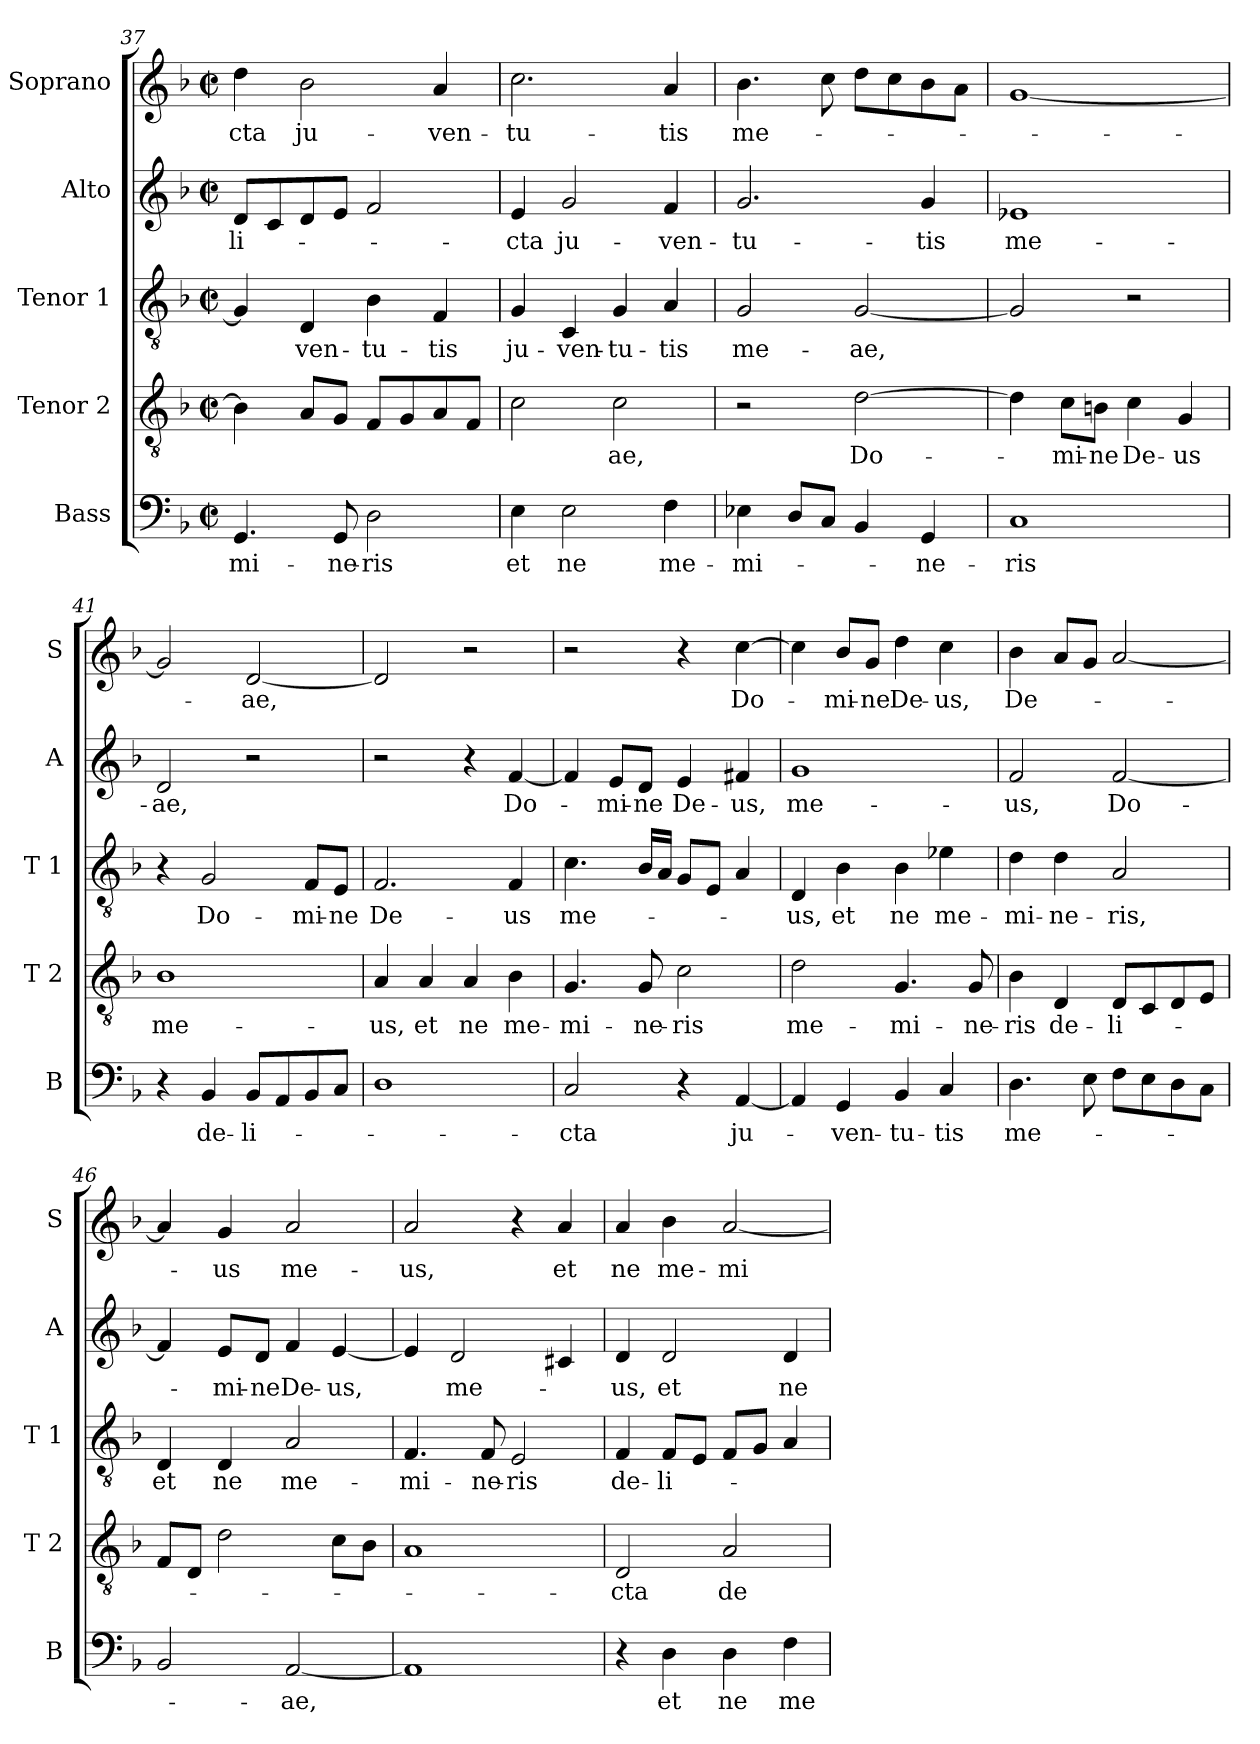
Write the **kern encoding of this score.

**kern	**text	**kern	**text	**kern	**text	**kern	**text	**kern	**text
*part5	*part5	*part4	*part4	*part3	*part3	*part2	*part2	*part1	*part1
*staff5	*staff5	*staff4	*staff4	*staff3	*staff3	*staff2	*staff2	*staff1	*staff1
*I"Bass	*	*I"Tenor 2	*	*I"Tenor 1	*	*I"Alto	*	*I"Soprano	*
*I'B	*	*I'T 2	*	*I'T 1	*	*I'A	*	*I'S	*
*clefF4	*	*clefGv2	*	*clefGv2	*	*clefG2	*	*clefG2	*
*k[b-]	*	*k[b-]	*	*k[b-]	*	*k[b-]	*	*k[b-]	*
*F:	*	*F:	*	*F:	*	*F:	*	*F:	*
*M2/2	*	*M2/2	*	*M2/2	*	*M2/2	*	*M2/2	*
*met(c|)	*	*met(c|)	*	*met(c|)	*	*met(c|)	*	*met(c|)	*
=37	=37	=37	=37	=37	=37	=37	=37	=37	=37
4.GG/	-mi-	4B-\]	.	4G/]	.	8d/L	-li-	4dd\	-cta
.	.	.	.	.	.	8c/	.	.	.
.	.	8A/L	.	4D/	-ven-	8d/	.	2b-\	ju-
8GG/	-ne-	8G/J	.	.	.	8e/J	.	.	.
2D\	-ris	8F/L	.	4B-\	-tu-	2f/	.	.	.
.	.	8G/	.	.	.	.	.	.	.
.	.	8A/	.	4F/	-tis	.	.	4a/	-ven-
.	.	8F/J	.	.	.	.	.	.	.
=38	=38	=38	=38	=38	=38	=38	=38	=38	=38
4E\	et	2c\	.	4G/	ju-	4e/	-cta	2.cc\	-tu-
2E\	ne	.	.	4C/	-ven-	2g/	ju-	.	.
.	.	2c\	-ae,	4G/	-tu-	.	.	.	.
4F\	me-	.	.	4A/	-tis	4f/	-ven-	4a/	-tis
!!LO:PB:g=z
=39	=39	=39	=39	=39	=39	=39	=39	=39	=39
4E-X\	-mi-	2r	.	2G/	me-	2.g/	-tu-	4.b-\	me-
8D/L	.	.	.	.	.	.	.	.	.
8C/J	.	.	.	.	.	.	.	8cc\	.
4BB-/	.	[2d\	Do-	[2G/	-ae,	.	.	8dd\L	.
.	.	.	.	.	.	.	.	8cc\	.
4GG/	-ne-	.	.	.	.	4g/	-tis	8b-\	.
.	.	.	.	.	.	.	.	8a\J	.
=40	=40	=40	=40	=40	=40	=40	=40	=40	=40
1C	-ris	4d\]	.	2G/]	.	1e-X	me-	[1g	.
.	.	8c\L	-mi-	.	.	.	.	.	.
.	.	8Bn\J	-ne	.	.	.	.	.	.
.	.	4c\	De-	2r	.	.	.	.	.
.	.	4G/	-us	.	.	.	.	.	.
=41	=41	=41	=41	=41	=41	=41	=41	=41	=41
4r	.	1B-	me-	4r	.	2d/	-ae,	2g/]	.
4BB-/	de-	.	.	2G/	Do-	.	.	.	.
8BB-/L	-li-	.	.	.	.	2r	.	[2d/	-ae,
8AA/	.	.	.	.	.	.	.	.	.
8BB-/	.	.	.	8F/L	-mi-	.	.	.	.
8C/J	.	.	.	8E/J	-ne	.	.	.	.
=42	=42	=42	=42	=42	=42	=42	=42	=42	=42
1D	.	4A/	-us,	2.F/	De-	2r	.	2d/]	.
.	.	4A/	et	.	.	.	.	.	.
.	.	4A/	ne	.	.	4r	.	2r	.
.	.	4B-\	me-	4F/	-us	[4f/	Do-	.	.
!!LO:LB:g=z
=43	=43	=43	=43	=43	=43	=43	=43	=43	=43
2C/	-cta	4.G/	-mi-	4.c\	me-	4f/]	.	2r	.
.	.	.	.	.	.	8e/L	-mi-	.	.
.	.	8G/	-ne-	16B-/LL	.	8d/J	-ne	.	.
.	.	.	.	16A/JJ	.	.	.	.	.
4r	.	2c\	-ris	8G/L	.	4e/	De-	4r	.
.	.	.	.	8E/J	.	.	.	.	.
[4AA/	ju-	.	.	4A/	.	4f#X/	-us,	[4cc\	Do-
=44	=44	=44	=44	=44	=44	=44	=44	=44	=44
4AA/]	.	2d\	me-	4D/	-us,	1g	me-	4cc\]	.
4GG/	-ven-	.	.	4B-\	et	.	.	8b-/L	-mi-
.	.	.	.	.	.	.	.	8g/J	-ne
4BB-/	-tu-	4.G/	-mi-	4B-\	ne	.	.	4dd\	De-
4C/	-tis	.	.	4e-X\	me-	.	.	4cc\	-us,
.	.	8G/	-ne-	.	.	.	.	.	.
=45	=45	=45	=45	=45	=45	=45	=45	=45	=45
4.D\	me-	4B-\	-ris	4d\	-mi-	2f/	-us,	4b-\	De-
.	.	4D/	de-	4d\	-ne-	.	.	8a/L	.
8E\	.	.	.	.	.	.	.	8g/J	.
8F\L	.	8D/L	-li-	2A/	-ris,	[2f/	Do-	[2a/	.
8E\	.	8C/	.	.	.	.	.	.	.
8D\	.	8D/	.	.	.	.	.	.	.
8C\J	.	8E/J	.	.	.	.	.	.	.
=46	=46	=46	=46	=46	=46	=46	=46	=46	=46
2BB-/	.	8F/L	.	4D/	et	4f/]	.	4a/]	.
.	.	8D/J	.	.	.	.	.	.	.
.	.	2d\	.	4D/	ne	8e/L	-mi-	4g/	-us
.	.	.	.	.	.	8d/J	-ne	.	.
[2AA/	-ae,	.	.	2A/	me-	4f/	De-	2a/	me-
.	.	8c\L	.	.	.	[4e/	-us,	.	.
.	.	8B-\J	.	.	.	.	.	.	.
!!LO:PB:g=z
=47	=47	=47	=47	=47	=47	=47	=47	=47	=47
1AA]	.	1A	.	4.F/	-mi-	4e/]	.	2a/	-us,
.	.	.	.	.	.	2d/	me-	.	.
.	.	.	.	8F/	-ne-	.	.	.	.
.	.	.	.	2E/	-ris	.	.	4r	.
.	.	.	.	.	.	4c#X/	.	4a/	et
=48	=48	=48	=48	=48	=48	=48	=48	=48	=48
4r	.	2D/	-cta	4F/	de-	4d/	-us,	4a/	ne
4D\	et	.	.	8F/L	-li-	2d/	et	4b-\	me-
.	.	.	.	8E/J	.	.	.	.	.
4D\	ne	2A/	de-	8F/L	.	.	.	[2a/	-mi-
.	.	.	.	8G/J	.	.	.	.	.
4F\	me-	.	.	4A/	.	4d/	ne	.	.
=	=	=	=	=	=	=	=	=	=
*-	*-	*-	*-	*-	*-	*-	*-	*-	*-
